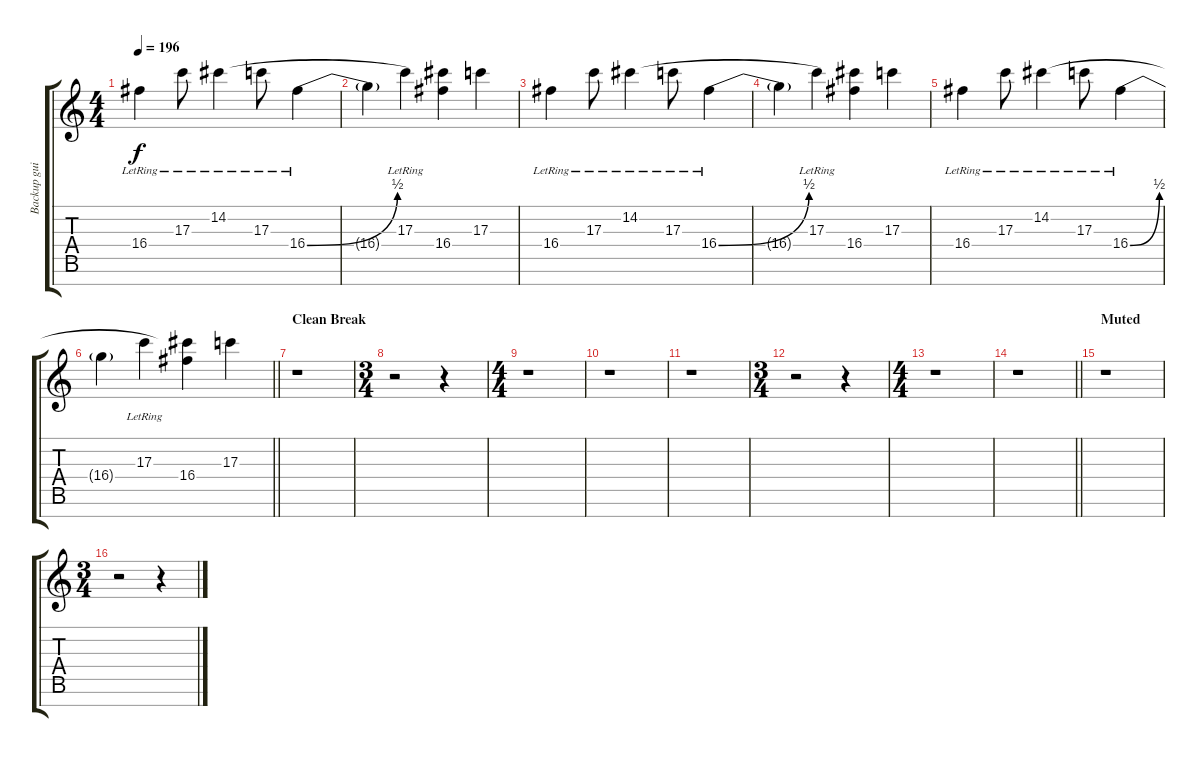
\track ("Backup guitars" "Backup gui") {instrument distortionguitar}
\staff {score tabs}
\tuning (E4 B3 G3 D3 A2 E2 B1) {hide}
\ts (4 4)
\tempo 196
\clef g2
\ks c
16.4{lr}.4{dy f} 17.3{lr}.8 14.2{lr}.4 17.3{lr}.8 16.4{be (bend 0 0 60 2) lr}.4 |
16.4{t}.4 17.3{lr}.4 (14.2{t} 16.4).4 17.3.4 |
16.4{lr}.4 17.3{lr}.8 14.2{lr}.4 17.3{lr}.8 16.4{be (bend 0 0 60 2) lr}.4 |
16.4{t}.4 17.3{lr}.4 (14.2{t} 16.4).4 17.3.4 |
16.4{lr}.4 17.3{lr}.8 14.2{lr}.4 17.3{lr}.8 16.4{be (bend 0 0 60 2) lr}.4 |
\barLineRight lightlight
16.4{t}.4 17.3{lr}.4 (14.2{t} 16.4).4 17.3.4 |
\section ("" "Clean Break")
r.1 |
\ts (3 4)
r.2 r.4 |
\ts (4 4)
r.1 |
r.1 |
r.1 |
\ts (3 4)
r.2 r.4 |
\ts (4 4)
r.1 |
\barLineRight lightlight
r.1 |
\section ("" "Muted")
r.1 |
\ts (3 4)
r.2 r.4
